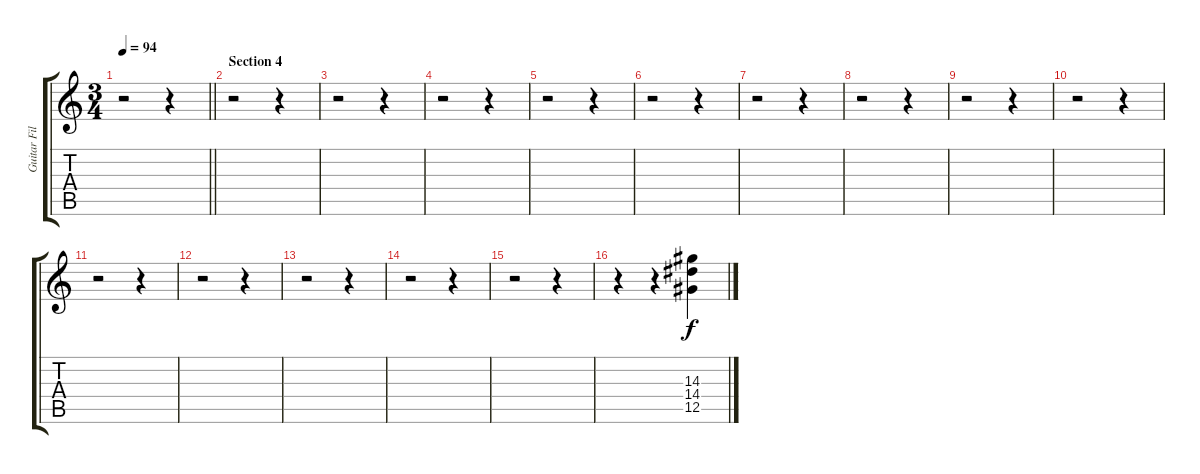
\track ("Guitar Fill (Distortion)" "Guitar Fil") {instrument distortionguitar}
\staff {score tabs}
\tuning (Eb4 Bb3 Gb3 Db3 Ab2 Eb2) {hide}
\ts (3 4)
\tempo 94
\clef g2
\barLineRight lightlight
\ks c
r.2{dy f} r.4 |
\section ("" "Section 4")
r.2 r.4 |
r.2 r.4 |
r.2 r.4 |
r.2 r.4 |
r.2 r.4 |
r.2 r.4 |
r.2 r.4 |
r.2 r.4 |
r.2 r.4 |
r.2 r.4 |
r.2 r.4 |
r.2 r.4 |
r.2 r.4 |
r.2 r.4 |
r.4{volume 0} r.4{volume 10} (14.3 14.4 12.5).4
